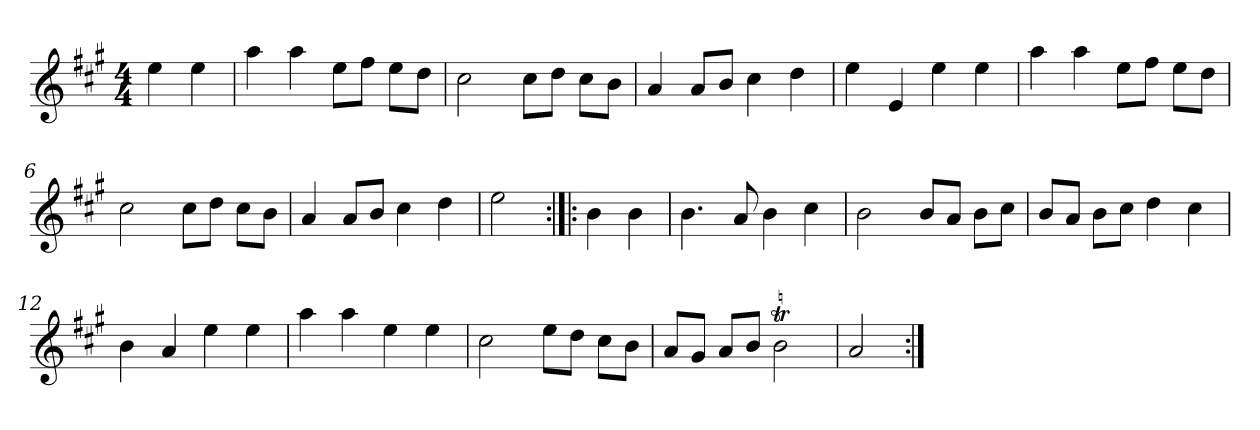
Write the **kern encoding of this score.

**kern
*part1
*staff1
*clefG2
*k[f#c#g#]
*A:
*M4/4
*MM138
=
4ee
4ee
=1
4aa
4aa
8ee\L
8ff#\J
8ee\L
8dd\J
=2
2cc#
8cc#\L
8dd\J
8cc#\L
8b\J
=3
4a
8a/L
8b/J
4cc#
4dd
=4
4ee
4e
4ee
4ee
=5
4aa
4aa
8ee\L
8ff#\J
8ee\L
8dd\J
=6
2cc#
8cc#\L
8dd\J
8cc#\L
8b\J
=7
4a
8a/L
8b/J
4cc#
4dd
=8
2ee
=:|!|:
4b
4b
=9
4.b
8a
4b
4cc#
=10
2b
8b/L
8a/J
8b\L
8cc#\J
=11
8b/L
8a/J
8b\L
8cc#\J
4dd
4cc#
=12
4b
4a
4ee
4ee
=13
4aa
4aa
4ee
4ee
=14
2cc#
8ee\L
8dd\J
8cc#\L
8b\J
=15
8a/L
8g#/J
8a/L
8b/J
2bt
=16
2a
=:|!
*-
